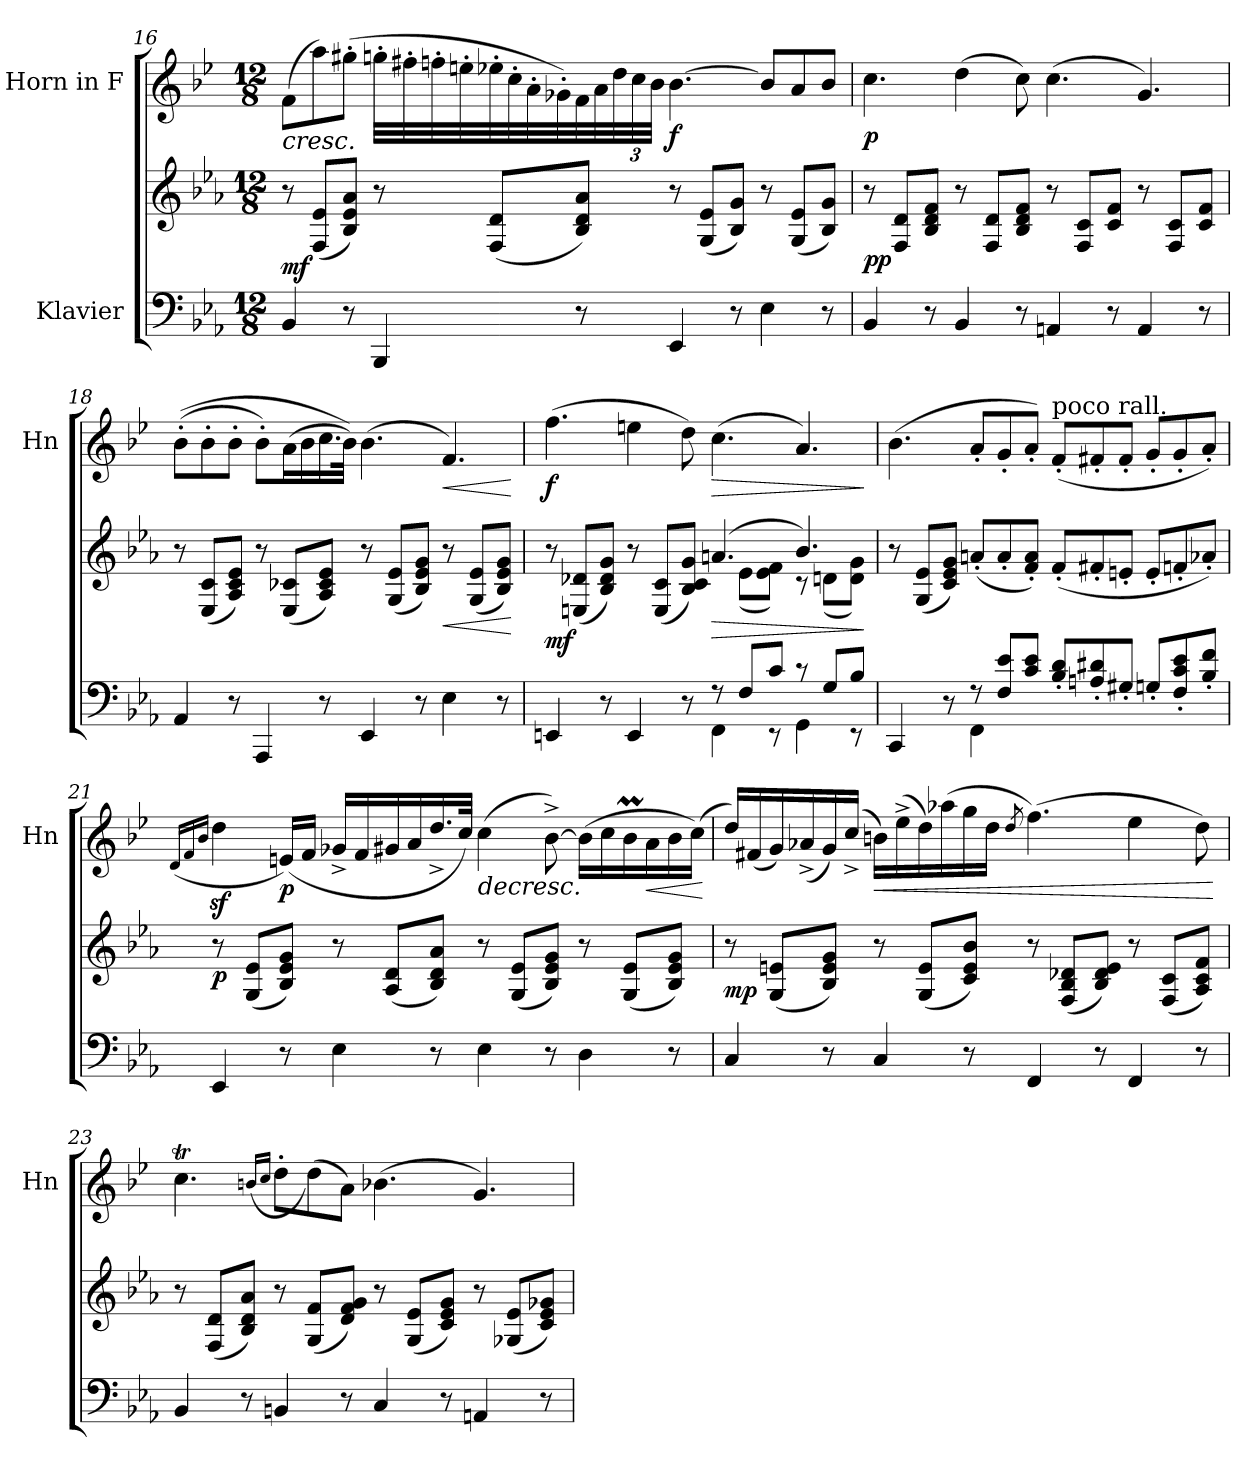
**kern	**kern	**dynam	**kern	**dynam
*part2	*part2	*part2	*part1	*part1
*staff3	*staff2	*staff2/3	*staff1	*staff1
*I"Klavier	*	*	*I"Horn in F	*
*	*	*	*I'Hn	*
*clefF4	*clefG2	*	*clefG2	*
*	*	*	*ITrd4c7	*
*k[b-e-a-]	*k[b-e-a-]	*	*k[b-e-a-]	*
*M12/8	*M12/8	*	*M12/8	*
=16	=16	=16	=16	=16
!	!	!LO:DY:b	!	!LO:HP:b
4BB-/	8r	mf	(>8B-\L	<
.	(<8F/ 8e-/L	.	8dd\)	.
8r	8B-/ 8e-/ 8a-/J)	.	(>8cc#X'\J	.
4BBB-/	8r	.	32ccn'\LLL	.
.	.	.	32bn'\	.
.	.	.	32b-X'\	.
.	.	.	32an'\	.
.	(<8F/ 8d/L	.	32a-X'\	.
.	.	.	32f'\	.
.	.	.	32d'\	.
.	.	.	32c-X'\)	.
8r	8B-/ 8d/ 8a-/J)	.	32B-\	.
.	.	.	32d\	.
*	*	*	*Xbrackettup	*
.	.	.	48g\	.
.	.	.	48f\	.
.	.	.	48e-\JJJ	.
!	!	!	!	!LO:DY:b
4EE-/	8r	.	[4.e-\	f
.	(<8G/ 8e-/L	.	.	.
8r	8B-/ 8g/J)	.	.	.
4E-\	8r	.	8e-/L]	.
.	(<8G/ 8e-/L	.	8d/	.
8r	8B-/ 8g/J)	.	8e-/J	.
.	.	.	.	[
!!LO:LB:g=z
=17	=17	=17	=17	=17
!	!	!LO:DY:b	!	!LO:DY:b
4BB-/	8r	pp	4.f\	p
.	8F/ 8d/L	.	.	.
8r	8B-/ 8d/ 8f/J	.	.	.
4BB-/	8r	.	(>4g\	.
.	8F/ 8d/L	.	.	.
8r	8B-/ 8d/ 8f/J	.	8f\)	.
4AAn/	8r	.	(>4.f\	.
.	8F/ 8c/L	.	.	.
8r	8c/ 8f/J	.	.	.
4AA/	8r	.	4.c/)	.
.	8F/ 8c/L	.	.	.
8r	8c/ 8f/J	.	.	.
=18	=18	=18	=18	=18
4AA-/	8r	.	(>(>8e-'\L	.
.	(<8E-/ 8c/L	.	8e-'\	.
8r	8A-/ 8c/ 8e-/J)	.	8e-'\J	.
4AAA-/	8r	.	8e-'\L)	.
.	(<8E-/ 8c-X/L	.	(>16d\L	.
.	.	.	16e-\	.
8r	8A-/ 8c-/ 8e-/J)	.	16.f\	.
.	.	.	32e-\JJk))	.
4EE-/	8r	.	(>4.e-\	.
.	(<8G/ 8e-/L	.	.	.
8r	8B-/ 8e-/ 8g/J)	.	.	.
!	!	!LO:HP:b	!	!LO:HP:b
4E-\	8r	<	4.B-/)	<
.	(<8G/ 8e-/L	.	.	.
8r	8B-/ 8e-/ 8g/J)	.	.	.
.	.	[	.	[
=19	=19	=19	=19	=19
*^	*^	*	*	*
!	!	!	!	!LO:DY:b	!	!LO:DY:b
4EEn/	2.ryy	8r	2..ryy	mf	(>4.b-\	f
.	.	(>8En/ 8d-X/L	.	.	.	.
8r	.	8B-/ 8d-/ 8g/J)	.	.	.	.
4EE/	.	8r	.	.	4an\	.
.	.	(>8E/ 8c/L	.	.	.	.
8r	.	8B-/ 8c/ 8g/J)	.	.	8g\)	.
!	!	!	!	!LO:HP:b	!	!LO:HP:b
8r	4FF\	(>4.an/	.	>	(>4.f\	>
8F/L	.	.	(<8e-\L	.	.	.
8c/J	8r	.	8e-\ 8f\J)	.	.	.
8r	4GG\	4.b-/)	8r	.	4.d/)	.
8G/L	.	.	(<8dn\L	.	.	.
8B-/J	8r	.	8d\ 8g\J)	.	.	.
*v	*v	*	*	*	*	*
*	*v	*v	*	*	*
.	.	]	.	]
!!LO:LB:g=z
=20	=20	=20	=20	=20
*^	*	*	*	*
4CC/	4.ryy	8r	.	(>4.e-\	.
.	.	(<8G/ 8e-/L	.	.	.
8r	.	8c/ 8e-/ 8g/J)	.	.	.
8r	4FF\	(<8an'/L	.	8d'/L	.
8F/ 8e-/L	.	8a'/	.	8c'/	.
8c/ 8e-/J	2..ryy	8f/' 8a/'J)	.	8d'/J)	.
!	!	!	!	!LO:TX:t=poco rall.	!
8B-/' 8d/'L	.	(<8f'/L	.	(<8B-'/L	.
8An/' 8d#X/'	.	8f#X'/	.	8Bn'/	.
8G#X'/J	.	8en'/J	.	8B'/J	.
8Gn'/L	.	8e'/L	.	8c'/L	.
8F/' 8c/' 8e-/'	.	8fn'/	.	8c'/	.
8B-/' 8f/'J	.	8a-X'/J)	.	8d'/J)	.
*v	*v	*	*	*	*
=21	=21	=21	=21	=21
.	.	.	(<16qG/LL	.
.	.	.	16qB-/	.
.	.	.	16qe-/JJ	.
!	!	!LO:DY:b	!	!
4EE-/	8r	p	4gz<\	.
.	(<8G/ 8e-/L	.	.	.
!	!	!	!	!LO:DY:b
8r	8B-/ 8e-/ 8g/J)	.	(<16An/LL)	p
.	.	.	16B-/JJ	.
4E-\	8r	.	16c-X^/LL	.
.	.	.	16B-/	.
.	(<8A-/ 8d/L	.	16c#X/	.
.	.	.	16d/	.
8r	8B-/ 8d/ 8a-/J)	.	16.g^/	.
.	.	.	32f/JJk)	.
!	!	!	!	!LO:HP:b
4E-\	8r	.	(>4f\	>
.	(<8G/ 8e-/L	.	.	.
8r	8B-/ 8e-/ 8g/J)	.	[8e-^\)	.
4D\	8r	.	(>16e-\LL]	.
.	.	.	16f\	.
.	(<8G/ 8e-/L	.	16e-M\	.
!	!	!	!	!LO:HP:b
.	.	.	16d\	<
8r	8B-/ 8e-/ 8g/J)	.	16e-\	.
.	.	.	(>16f\JJ)	.
.	.	.	.	] [
!!LO:LB:g=z
=22	=22	=22	=22	=22
!	!	!LO:DY:b	!	!
4C/	8r	mp	16g/LL)	.
.	.	.	(<16Bn/	.
.	(<8G/ 8en/L	.	16c/)	.
.	.	.	(<16d-X^/	.
8r	8B-/ 8e/ 8g/J)	.	16c/)	.
.	.	.	(>16f^/JJ	.
!	!	!	!	!LO:HP:b
4C/	8r	.	16en\LL)	<
.	.	.	(>16a-^\	.
.	(<8G/ 8e/L	.	16g\)	.
.	.	.	(>16dd-X\	.
8r	8c/ 8e/ 8b-/J)	.	16cc\	.
.	.	.	16g\JJ	.
.	.	.	8qg/	.
4FF/	8r	.	(>4.b-\)	.
.	(<8F/ 8B-/ 8d-X/L	.	.	.
8r	8B-/ 8d-/ 8e/J)	.	.	.
4FF/	8r	.	4a-\	.
.	(<8F/ 8c/L	.	.	.
8r	8A-/ 8c/ 8f/J)	.	8g\)	.
.	.	.	.	[
=23	=23	=23	=23	=23
4BB-/	8r	.	4.fT\	.
.	(<8F/ 8d/L	.	.	.
8r	8B-/ 8d/ 8a-/J)	.	.	.
.	.	.	(<16qen/LL	.
.	.	.	16qf/JJ	.
4BBn/	8r	.	8g'\L	.
.	(<8G/ 8f/L	.	(>8g\)	.
8r	8d/ 8f/ 8g/J)	.	8d\J)	.
4C/	8r	.	(>4.e-X\	.
.	(<8G/ 8e-/L	.	.	.
8r	8c/ 8e-/ 8g/J)	.	.	.
4AAn/	8r	.	4.c/)	.
.	(<8G-X/ 8e-/L	.	.	.
8r	8c/ 8e-/ 8g-X/J)	.	.	.
=	=	=	=	=
*-	*-	*-	*-	*-
